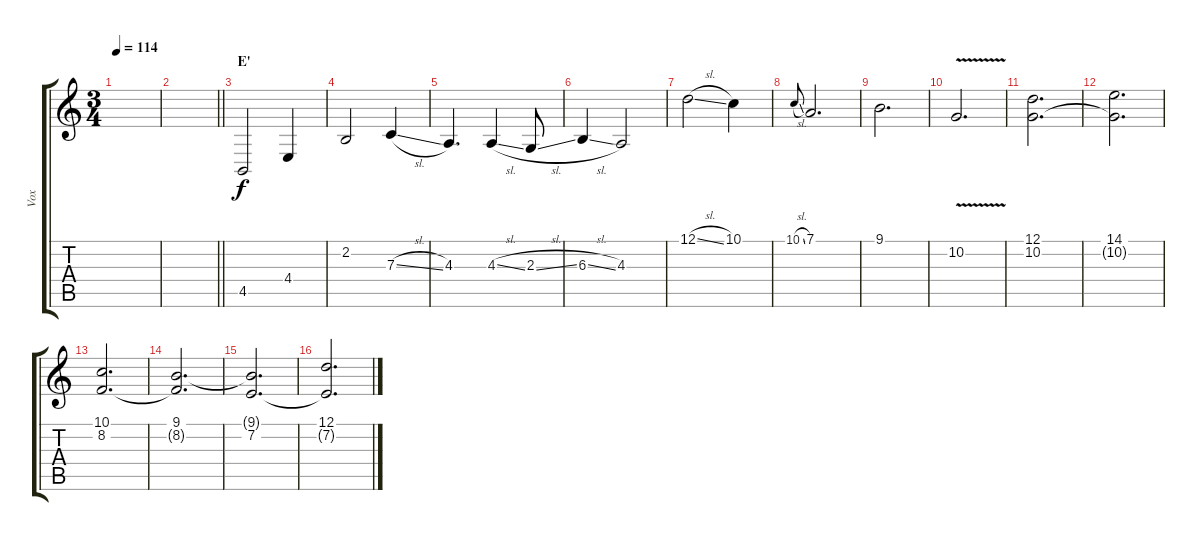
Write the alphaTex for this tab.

\track ("Vox" "Vox") {instrument lead2sawtooth}
\staff {score tabs}
\tuning (D4 A3 F3 C3 G2 C2) {hide}
\ts (3 4)
\tempo 114
\clef g2
\ks c
|
\barLineRight lightlight
|
\section ("" "E'")
4.5.2{volume 14 instrument lead2sawtooth} 4.4.4 |
2.2.2 7.3{sl}.4 |
4.3.4{d} 4.3{sl}.4 2.3{sl}.8 |
6.3{sl}.4 4.3.2 |
12.1{sl}.2 10.1.4 |
10.1{sl}.8{gr onbeat} 7.1.2{d} |
9.1.2{d} |
10.2{v}.2{d} |
(12.1 10.2).2{d instrument choiraahs} |
(14.1 10.2{t}).2{d} |
(10.1 8.2).2{d} |
(9.1 8.2{t}).2{d} |
(9.1{t} 7.2).2{d} |
(12.1 7.2{t}).2{d}
